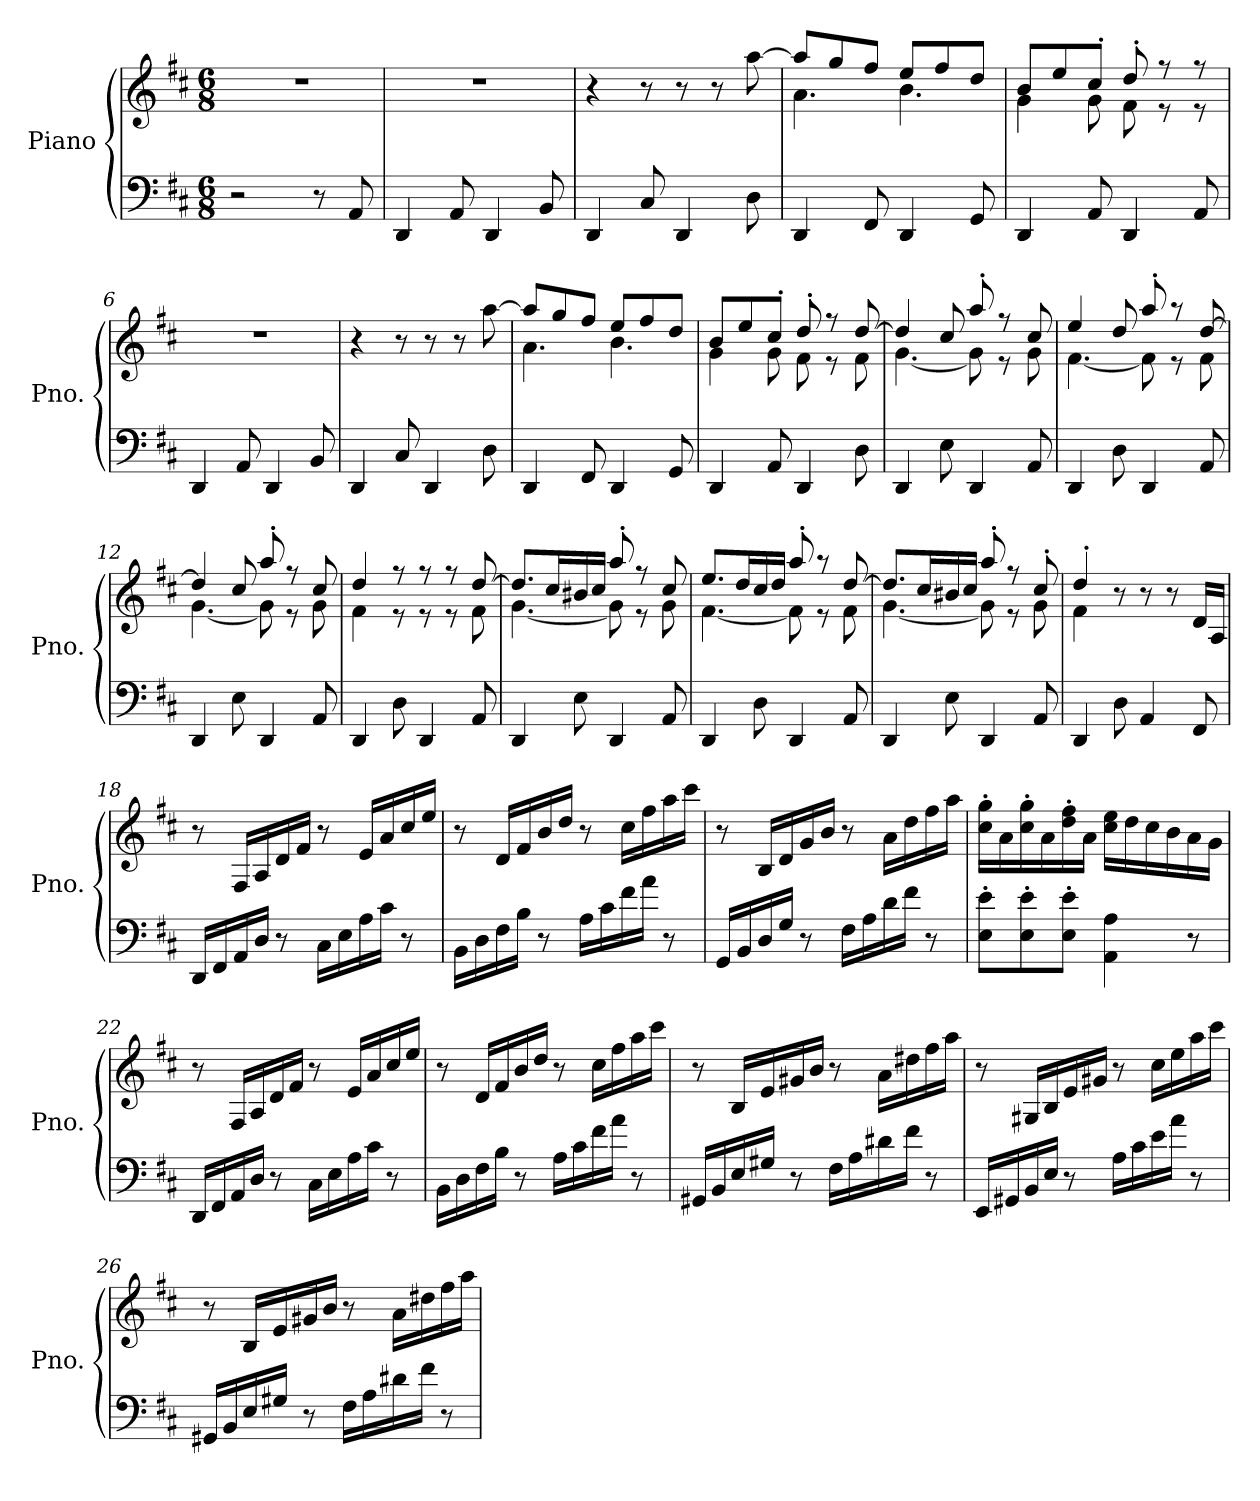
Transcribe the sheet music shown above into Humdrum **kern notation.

**kern	**kern
*part1	*part1
*staff2	*staff1
*I"Piano	*
*I'Pno.	*
*clefF4	*clefG2
*k[f#c#]	*k[f#c#]
*M6/8	*M6/8
*MM120	*MM120
=1	=1
2r	2.r
8r	.
8AA/	.
=2	=2
4DD/	2.r
8AA/	.
4DD/	.
8BB/	.
=3	=3
4DD/	4r
8C#/	8r
4DD/	8r
.	8r
8D\	[8aa\
=4	=4
*	*^
4DD/	8aa/L]	4.a\
.	8gg/	.
8FF#/	8ff#/J	.
4DD/	8ee/L	4.b\
.	8ff#/	.
8GG/	8dd/J	.
=5	=5	=5
4DD/	8b/L	4g\
.	8ee/	.
8AA/	8cc#'/J	8g\
4DD/	8dd'/	8f#\
.	8r	8r
8AA/	8r	8r
*	*v	*v
=6	=6
4DD/	2.r
8AA/	.
4DD/	.
8BB/	.
!!LO:LB:g=z
=7	=7
4DD/	4r
8C#/	8r
4DD/	8r
.	8r
8D\	[8aa\
=8	=8
*	*^
4DD/	8aa/L]	4.a\
.	8gg/	.
8FF#/	8ff#/J	.
4DD/	8ee/L	4.b\
.	8ff#/	.
8GG/	8dd/J	.
=9	=9	=9
4DD/	8b/L	4g\
.	8ee/	.
8AA/	8cc#'/J	8g\
4DD/	8dd'/	8f#\
.	8r	8r
8D\	[8dd/	8f#\
=10	=10	=10
4DD/	4dd/]	[4.g\
8E\	8cc#/	.
4DD/	8aa'/	8g\]
.	8r	8r
8AA/	8cc#/	8g\
=11	=11	=11
4DD/	4ee/	[4.f#\
8D\	8dd/	.
4DD/	8aa'/	8f#\]
.	8r	8r
8AA/	[8dd/	8f#\
!!LO:LB:g=z	!!
=12	=12	=12
4DD/	4dd/]	[4.g\
8E\	8cc#/	.
4DD/	8aa'/	8g\]
.	8r	8r
8AA/	8cc#/	8g\
=13	=13	=13
4DD/	4dd/	4f#\
8D\	8r	8r
4DD/	8r	8r
.	8r	8r
8AA/	[8dd/	8f#\
=14	=14	=14
4DD/	8.dd/L]	[4.g\
.	16cc#/L	.
8E\	16b#X/	.
.	16cc#/JJ	.
4DD/	8aa'/	8g\]
.	8r	8r
8AA/	8cc#/	8g\
=15	=15	=15
4DD/	8.ee/L	[4.f#\
.	16dd/L	.
8D\	16cc#/	.
.	16dd/JJ	.
4DD/	8aa'/	8f#\]
.	8r	8r
8AA/	[8dd/	8f#\
=16	=16	=16
4DD/	8.dd/L]	[4.g\
.	16cc#/L	.
8E\	16b#X/	.
.	16cc#/JJ	.
4DD/	8aa'/	8g\]
.	8r	8r
8AA/	8cc#'/	8g\
!!LO:LB:g=z	!!
=17	=17	=17
4DD/	4dd'/	4f#\
8D\	8r	2ryy
4AA/	8r	.
.	8r	.
8FF#/	16d/LL	.
.	16A/JJ	.
*	*v	*v
=18	=18
16DD/LL	8r
16FF#/	.
16AA/	16F#/LL
16D/JJ	16A/
8r	16d/
.	16f#/JJ
16C#\LL	8r
16E\	.
16A\	16e/LL
16c#\JJ	16a/
8r	16cc#/
.	16ee/JJ
=19	=19
16BB\LL	8r
16D\	.
16F#\	16d/LL
16B\JJ	16f#/
8r	16b/
.	16dd/JJ
16A\LL	8r
16c#\	.
16f#\	16cc#\LL
16a\JJ	16ff#\
8r	16aa\
.	16ccc#\JJ
!!LO:LB:g=z
=20	=20
16GG/LL	8r
16BB/	.
16D/	16B/LL
16G/JJ	16d/
8r	16g/
.	16b/JJ
16F#\LL	8r
16A\	.
16d\	16a\LL
16f#\JJ	16dd\
8r	16ff#\
.	16aa\JJ
=21	=21
8E\' 8e\'L	16cc#\' 16gg\'LL
.	16a\
8E\' 8e\'	16cc#\' 16gg\'
.	16a\
8E\' 8e\'J	16dd\' 16ff#\'
.	16a\JJ
4AA\ 4A\	16cc#\ 16ee\LL
.	16dd\
.	16cc#\
.	16b\
8r	16a\
.	16g\JJ
=22	=22
16DD/LL	8r
16FF#/	.
16AA/	16F#/LL
16D/JJ	16A/
8r	16d/
.	16f#/JJ
16C#\LL	8r
16E\	.
16A\	16e/LL
16c#\JJ	16a/
8r	16cc#/
.	16ee/JJ
!!LO:LB:g=z
=23	=23
16BB\LL	8r
16D\	.
16F#\	16d/LL
16B\JJ	16f#/
8r	16b/
.	16dd/JJ
16A\LL	8r
16c#\	.
16f#\	16cc#\LL
16a\JJ	16ff#\
8r	16aa\
.	16ccc#\JJ
=24	=24
16GG#X/LL	8r
16BB/	.
16E/	16B/LL
16G#X/JJ	16e/
8r	16g#X/
.	16b/JJ
16F#\LL	8r
16A\	.
16d#X\	16a\LL
16f#\JJ	16dd#X\
8r	16ff#\
.	16aa\JJ
=25	=25
16EE/LL	8r
16GG#X/	.
16BB/	16G#X/LL
16E/JJ	16B/
8r	16e/
.	16g#X/JJ
16A\LL	8r
16c#\	.
16e\	16cc#\LL
16a\JJ	16ee\
8r	16aa\
.	16ccc#\JJ
!!LO:PB:g=z
=26	=26
16GG#X/LL	8r
16BB/	.
16E/	16B/LL
16G#X/JJ	16e/
8r	16g#X/
.	16b/JJ
16F#\LL	8r
16A\	.
16d#X\	16a\LL
16f#\JJ	16dd#X\
8r	16ff#\
.	16aa\JJ
=	=
*-	*-
